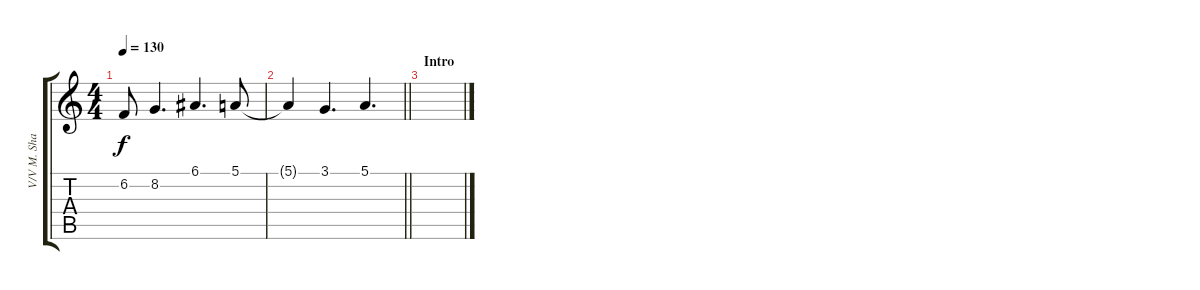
\track ("V/V M. Shadows" "V/V M. Sha") {instrument violin}
\staff {score tabs}
\tuning (E4 B3 G3 D3 A2 D2) {hide}
\ts (4 4)
\tempo 130
\clef g2
\ks c
6.2{t}.8{dy f} 8.2.4{d} 6.1.4{d} 5.1.8 |
\barLineRight lightlight
5.1{t}.4 3.1.4{d} 5.1.4{d} |
\section ("" "Intro")
